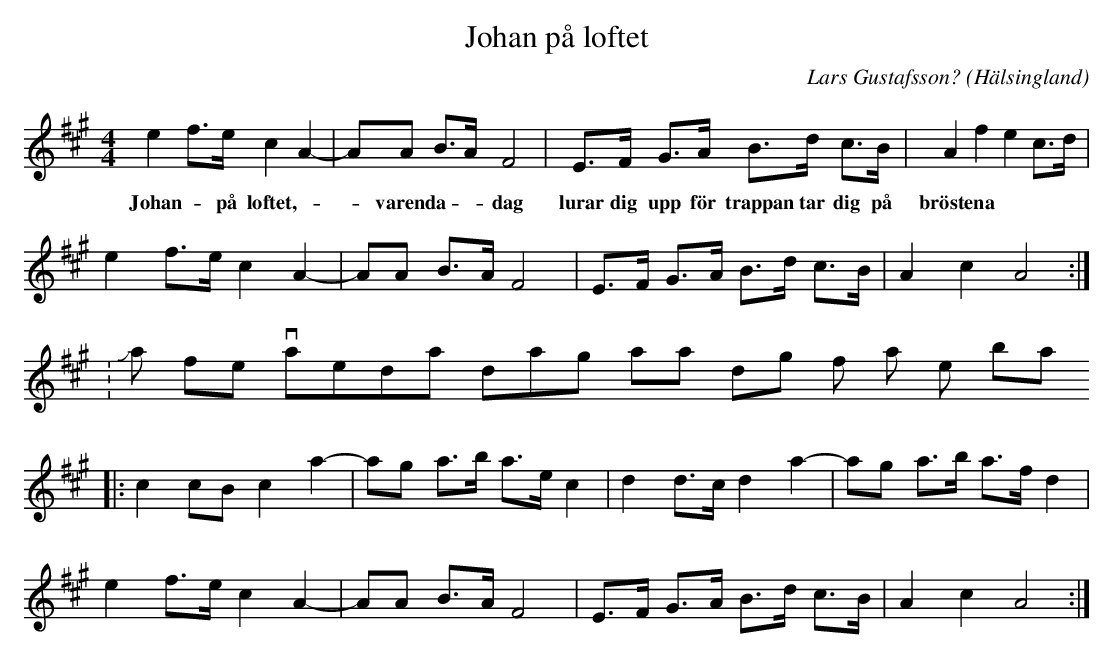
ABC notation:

X:1
T:Johan på loftet
C:Lars Gustafsson?
O:Hälsingland
M:4/4
L:1/8
K:A
e2 f>e c2 A2-|AA B>A F4|E>F G>A B>d c>B|A2 f2 e2 c>d|
w: Johan - på loftet, -- varenda -- dag lurar dig upp för trappan tar dig på bröstena
e2 f>e c2 A2-|AA B>A F4|E>F G>A B>d c>B|A2 c2 A4:|
 w: Johan - på loftet, -- varenda -- dag  akta dig för honom han är inte bra
|:c2 cB c2 a2-|ag a>b a>e c2|d2 d>c d2 a2-|ag a>b a>f d2|
e2 f>e c2 A2-|AA B>A F4|E>F G>A B>d c>B|A2 c2 A4:|
